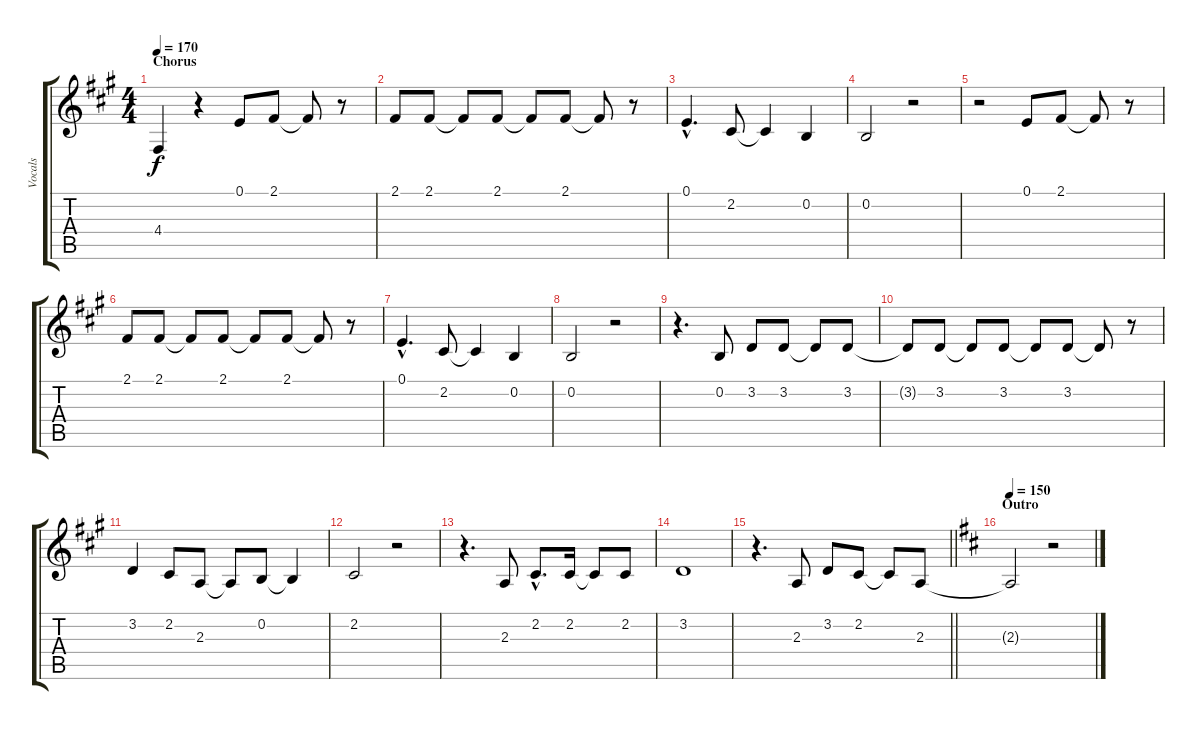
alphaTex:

\track ("Vocals" "Vocals") {instrument sopranosax}
\staff {score tabs}
\tuning (E4 B3 G3 D3 A2 E2) {hide}
\ts (4 4)
\section ("" "Chorus")
\tempo 170
\clef g2
\ks a
4.4.4{dy f} r.4 0.1.8 2.1.8 2.1{t}.8 r.8 |
2.1.8 2.1.8 2.1{t}.8 2.1.8 2.1{t}.8 2.1.8 2.1{t}.8 r.8 |
0.1{hac}.4{d} 2.2.8 2.2{t}.4 0.2.4 |
0.2.2 r.2 |
r.2 0.1.8 2.1.8 2.1{t}.8 r.8 |
2.1.8 2.1.8 2.1{t}.8 2.1.8 2.1{t}.8 2.1.8 2.1{t}.8 r.8 |
0.1{hac}.4{d} 2.2.8 2.2{t}.4 0.2.4 |
0.2.2 r.2 |
r.4{d} 0.2.8 3.2.8 3.2.8 3.2{t}.8 3.2.8 |
3.2{t}.8 3.2.8 3.2{t}.8 3.2.8 3.2{t}.8 3.2.8 3.2{t}.8 r.8 |
3.2.4 2.2.8 2.3.8 2.3{t}.8 0.2.8 0.2{t}.4 |
2.2.2 r.2 |
r.4{d} 2.3.8 2.2{hac}.8{d} 2.2.16 2.2{t}.8 2.2.8 |
3.2.1 |
\barLineRight lightlight
r.4{d} 2.3.8 3.2.8 2.2.8 2.2{t}.8 2.3.8 |
\section ("" "Outro")
\tempo 150
\ks d
2.3{t}.2 r.2
